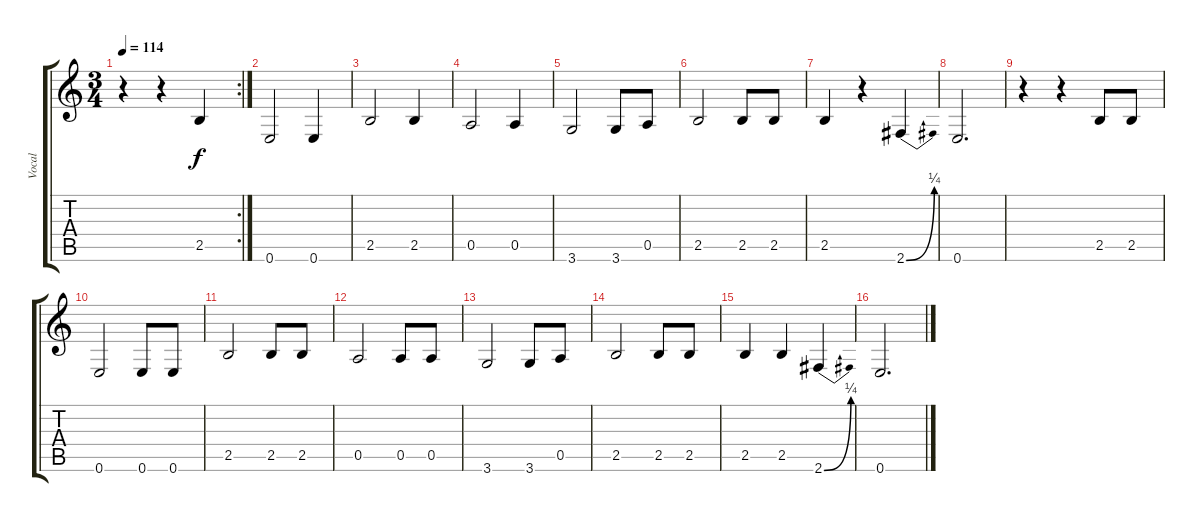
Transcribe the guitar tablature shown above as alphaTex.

\track ("Vocal" "Vocal") {instrument overdrivenguitar}
\staff {score tabs}
\tuning (E4 B3 G3 D3 A2 E2) {hide}
\rc 2
\ts (3 4)
\tempo 114
\clef g2
\ks c
r.4{dy f} r.4 2.5.4 |
0.6.2 0.6.4 |
2.5.2 2.5.4 |
0.5.2 0.5.4 |
3.6.2 3.6.8 0.5.8 |
2.5.2 2.5.8 2.5.8 |
2.5.4 r.4 2.6{be (bend 0 0 60 1)}.4 |
0.6.2{d} |
r.4 r.4 2.5.8 2.5.8 |
0.6.2 0.6.8 0.6.8 |
2.5.2 2.5.8 2.5.8 |
0.5.2 0.5.8 0.5.8 |
3.6.2 3.6.8 0.5.8 |
2.5.2 2.5.8 2.5.8 |
2.5.4 2.5.4 2.6{be (bend 0 0 60 1)}.4 |
0.6.2{d}
